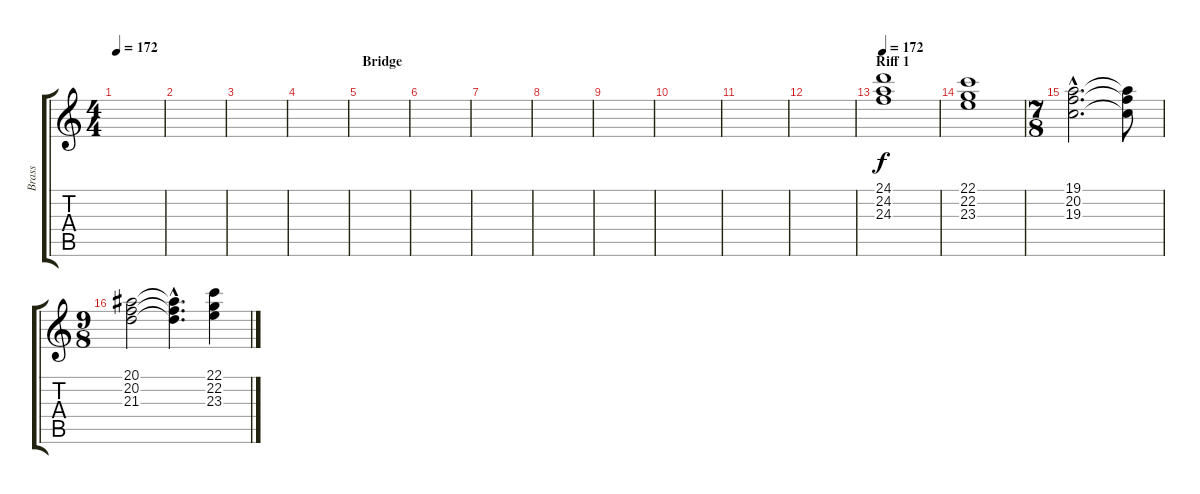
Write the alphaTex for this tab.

\track ("Brass" "Brass") {instrument brasssection}
\staff {score tabs}
\tuning (D4 A3 F3 C3 G2 D2) {hide}
\ts (4 4)
\tempo 172
\clef g2
\ks c
|
|
|
|
\section ("" "Bridge")
|
|
|
|
|
|
|
|
\section ("" "Riff 1")
\tempo 172
(24.1 24.2 24.3).1 |
(22.1 22.2 23.3).1 |
\ts (7 8)
(19.1{hac} 20.2{hac} 19.3{hac}).2{d} (19.1{t} 20.2{t} 19.3{t}).8 |
\ts (9 8)
(20.1 20.2 21.3).2 (20.1{hac t} 20.2{hac t} 21.3{hac t}).4{d} (22.1 22.2 23.3).4
